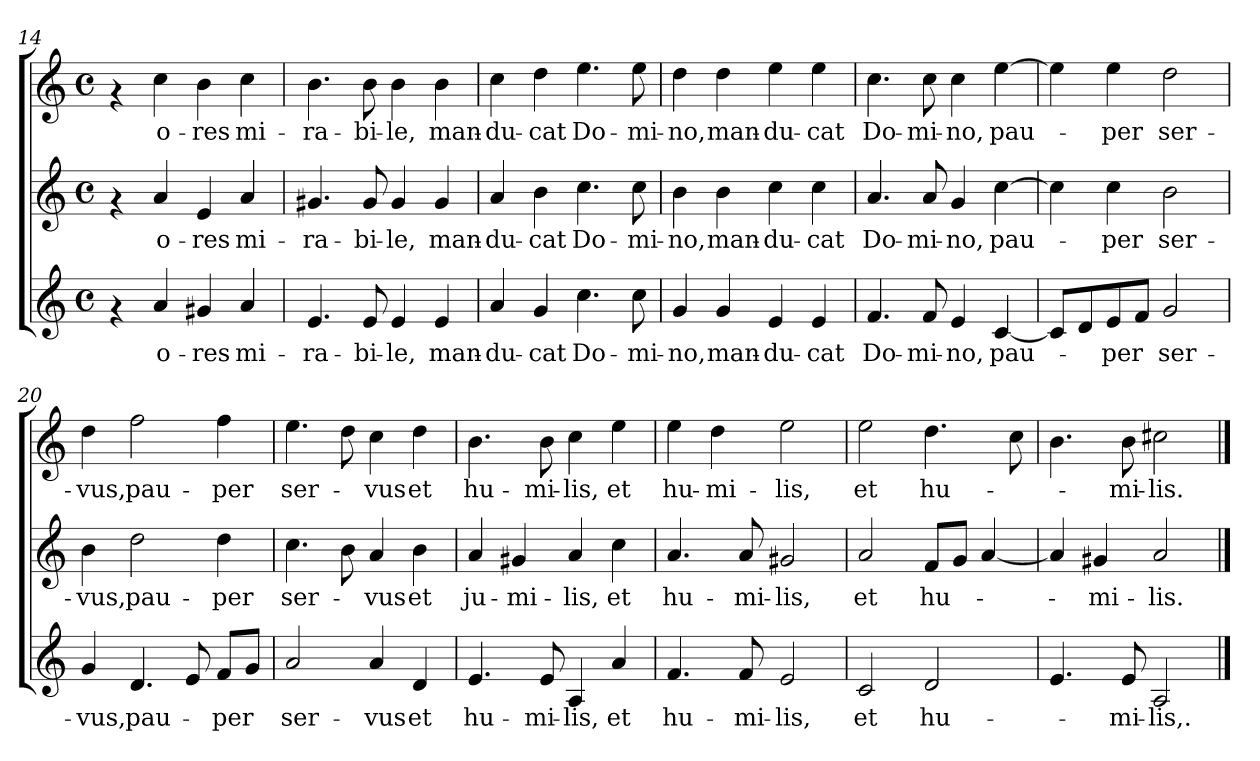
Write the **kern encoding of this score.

**kern	**text	**kern	**text	**kern	**text
*part3	*part3	*part2	*part2	*part1	*part1
*staff3	*staff3	*staff2	*staff2	*staff1	*staff1
*clefG2	*	*clefG2	*	*clefG2	*
*k[]	*	*k[]	*	*k[]	*
*C:	*	*C:	*	*C:	*
*M4/4	*	*M4/4	*	*M4/4	*
*met(c)	*	*met(c)	*	*met(c)	*
=14	=14	=14	=14	=14	=14
4rf	.	4rf	.	4rf	.
!	!LO:LY:b	!	!LO:LY:b	!	!LO:LY:b
4a/	o-	4a/	o-	4cc\	o-
!	!LO:LY:b	!	!LO:LY:b	!	!LO:LY:b
4g#X/	-res	4e/	-res	4b\	-res
!	!LO:LY:b	!	!LO:LY:b	!	!LO:LY:b
4a/	mi-	4a/	mi-	4cc\	mi-
!!LO:LB:g=z
=15	=15	=15	=15	=15	=15
!	!LO:LY:b	!	!LO:LY:b	!	!LO:LY:b
4.e/	-ra-	4.g#X/	-ra-	4.b\	-ra-
!	!LO:LY:b	!	!LO:LY:b	!	!LO:LY:b
8e/	-bi-	8g#/	-bi-	8b\	-bi-
!	!LO:LY:b	!	!LO:LY:b	!	!LO:LY:b
4e/	-le,	4g#/	-le,	4b\	-le,
!	!LO:LY:b	!	!LO:LY:b	!	!LO:LY:b
4e/	man-	4g#/	man-	4b\	man-
=16	=16	=16	=16	=16	=16
!	!LO:LY:b	!	!LO:LY:b	!	!LO:LY:b
4a/	-du-	4a/	-du-	4cc\	-du-
!	!LO:LY:b	!	!LO:LY:b	!	!LO:LY:b
4g/	-cat	4b\	-cat	4dd\	-cat
!	!LO:LY:b	!	!LO:LY:b	!	!LO:LY:b
4.cc\	Do-	4.cc\	Do-	4.ee\	Do-
!	!LO:LY:b	!	!LO:LY:b	!	!LO:LY:b
8cc\	-mi-	8cc\	-mi-	8ee\	-mi-
=17	=17	=17	=17	=17	=17
!	!LO:LY:b	!	!LO:LY:b	!	!LO:LY:b
4g/	-no,	4b\	-no,	4dd\	-no,
!	!LO:LY:b	!	!LO:LY:b	!	!LO:LY:b
4g/	man-	4b\	man-	4dd\	man-
!	!LO:LY:b	!	!LO:LY:b	!	!LO:LY:b
4e/	-du-	4cc\	-du-	4ee\	-du-
!	!LO:LY:b	!	!LO:LY:b	!	!LO:LY:b
4e/	-cat	4cc\	-cat	4ee\	-cat
=18	=18	=18	=18	=18	=18
!	!LO:LY:b	!	!LO:LY:b	!	!LO:LY:b
4.f/	Do-	4.a/	Do-	4.cc\	Do-
!	!LO:LY:b	!	!LO:LY:b	!	!LO:LY:b
8f/	-mi-	8a/	-mi-	8cc\	-mi-
!	!LO:LY:b	!	!LO:LY:b	!	!LO:LY:b
4e/	-no,	4g/	-no,	4cc\	-no,
!	!LO:LY:b	!	!LO:LY:b	!	!LO:LY:b
[<4c/	pau-	[>4cc\	pau-	[>4ee\	pau-
=19	=19	=19	=19	=19	=19
8c/L]	.	4cc\]	.	4ee\]	.
8d/	.	.	.	.	.
!	!LO:LY:b	!	!LO:LY:b	!	!LO:LY:b
8e/	-per	4cc\	-per	4ee\	-per
8f/J	.	.	.	.	.
!	!LO:LY:b	!	!LO:LY:b	!	!LO:LY:b
2g/	ser-	2b\	ser-	2dd\	ser-
=20	=20	=20	=20	=20	=20
!	!LO:LY:b	!	!LO:LY:b	!	!LO:LY:b
4g/	-vus,	4b\	-vus,	4dd\	-vus,
!	!LO:LY:b	!	!LO:LY:b	!	!LO:LY:b
4.d/	pau-	2dd\	pau-	2ff\	pau-
8e/	.	.	.	.	.
!	!LO:LY:b	!	!LO:LY:b	!	!LO:LY:b
8f/L	-per	4dd\	-per	4ff\	-per
8g/J	.	.	.	.	.
!!LO:PB:g=z
=21	=21	=21	=21	=21	=21
!	!LO:LY:b	!	!LO:LY:b	!	!LO:LY:b
2a/	ser-	4.cc\	ser-	4.ee\	ser-
.	.	8b\	.	8dd\	.
!	!LO:LY:b	!	!LO:LY:b	!	!LO:LY:b
4a/	-vus	4a/	-vus	4cc\	-vus
!	!LO:LY:b	!	!LO:LY:b	!	!LO:LY:b
4d/	et	4b\	et	4dd\	et
=22	=22	=22	=22	=22	=22
!	!LO:LY:b	!	!LO:LY:b	!	!LO:LY:b
4.e/	hu-	4a/	ju-	4.b\	hu-
!	!	!	!LO:LY:b	!	!
.	.	4g#X/	-mi-	.	.
!	!LO:LY:b	!	!	!	!LO:LY:b
8e/	-mi-	.	.	8b\	-mi-
!	!LO:LY:b	!	!LO:LY:b	!	!LO:LY:b
4A/	-lis,	4a/	-lis,	4cc\	-lis,
!	!LO:LY:b	!	!LO:LY:b	!	!LO:LY:b
4a/	et	4cc\	et	4ee\	et
=23	=23	=23	=23	=23	=23
!	!LO:LY:b	!	!LO:LY:b	!	!LO:LY:b
4.f/	hu-	4.a/	hu-	4ee\	hu-
!	!	!	!	!	!LO:LY:b
.	.	.	.	4dd\	-mi-
!	!LO:LY:b	!	!LO:LY:b	!	!
8f/	-mi-	8a/	-mi-	.	.
!	!LO:LY:b	!	!LO:LY:b	!	!LO:LY:b
2e/	-lis,	2g#X/	-lis,	2ee\	-lis,
=24	=24	=24	=24	=24	=24
!	!LO:LY:b	!	!LO:LY:b	!	!LO:LY:b
2c/	et	2a/	et	2ee\	et
!	!LO:LY:b	!	!LO:LY:b	!	!LO:LY:b
2d/	hu-	8f/L	hu-	4.dd\	hu-
.	.	8g/J	.	.	.
.	.	[<4a/	.	.	.
.	.	.	.	8cc\	.
=25	=25	=25	=25	=25	=25
4.e/	.	4a/]	.	4.b\	.
!	!	!	!LO:LY:b	!	!
.	.	4g#X/	-mi-	.	.
!	!LO:LY:b	!	!	!	!LO:LY:b
8e/	-mi-	.	.	8b\	-mi-
!	!LO:LY:b	!	!LO:LY:b	!	!LO:LY:b
2A/	-lis,.	2a/	-lis.	2cc#X\	-lis.
==	==	==	==	==	==
*-	*-	*-	*-	*-	*-
